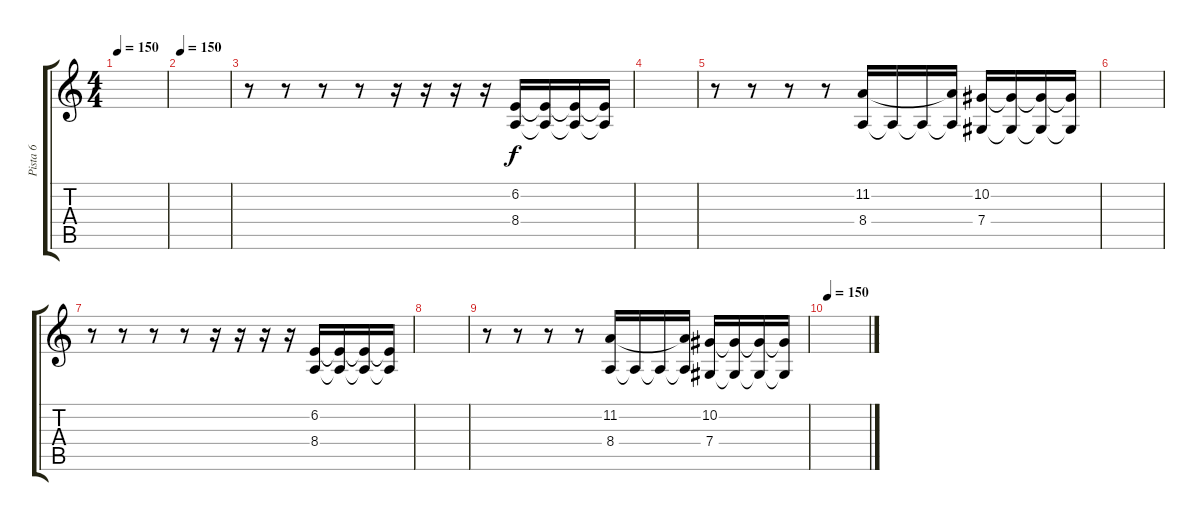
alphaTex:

\track ("Pista 6" "Pista 6") {instrument choiraahs}
\staff {score tabs}
\tuning (Eb4 Bb3 Gb3 Db3 Ab2 Eb2) {hide}
\ts (4 4)
\tempo 150
\clef g2
\ks c
|
\tempo 150
|
r.8 r.8 r.8 r.8 r.16 r.16 r.16 r.16 (6.2 8.4).16 (6.2{t} 8.4{t}).16 (6.2{t} 8.4{t}).16 (6.2{t} 8.4{t}).16 |
|
r.8 r.8 r.8 r.8 (11.2 8.4).16 8.4{t}.16 8.4{t}.16 (11.2{t} 8.4{t}).16 (10.2 7.4).16 (10.2{t} 7.4{t}).16 (10.2{t} 7.4{t}).16 (10.2{t} 7.4{t}).16 |
|
r.8 r.8 r.8 r.8 r.16 r.16 r.16 r.16 (6.2 8.4).16 (6.2{t} 8.4{t}).16 (6.2{t} 8.4{t}).16 (6.2{t} 8.4{t}).16 |
|
r.8 r.8 r.8 r.8 (11.2 8.4).16 8.4{t}.16 8.4{t}.16 (11.2{t} 8.4{t}).16 (10.2 7.4).16 (10.2{t} 7.4{t}).16 (10.2{t} 7.4{t}).16 (10.2{t} 7.4{t}).16 |
\tempo 150
